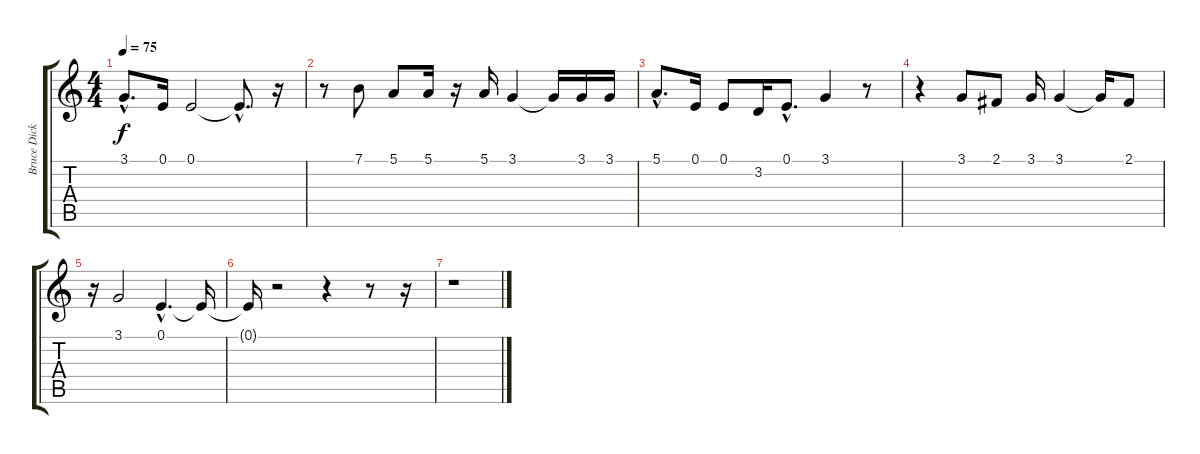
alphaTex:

\track ("Bruce Dickinson" "Bruce Dick") {instrument altosax}
\staff {score tabs}
\tuning (E4 B3 G3 D3 A2 E2) {hide}
\ts (4 4)
\tempo 75
\clef g2
\ks c
3.1{hac}.8{d dy f} 0.1.16 0.1.2 0.1{hac t}.8{d} r.16 |
r.8 7.1.8 5.1.8 5.1.16 r.16 5.1.16 3.1.4 3.1{t}.16 3.1.16 3.1.16 |
5.1{hac}.8{d} 0.1.16 0.1.8 3.2.16 0.1{hac}.8{d} 3.1.4 r.8 |
r.4 3.1.8 2.1.8 3.1.16 3.1.4 3.1{t}.16 2.1.8 |
r.16 3.1.2 0.1{hac}.4{d} 0.1{t}.16 |
0.1{t}.16 r.2 r.4 r.8 r.16 |
r.1
